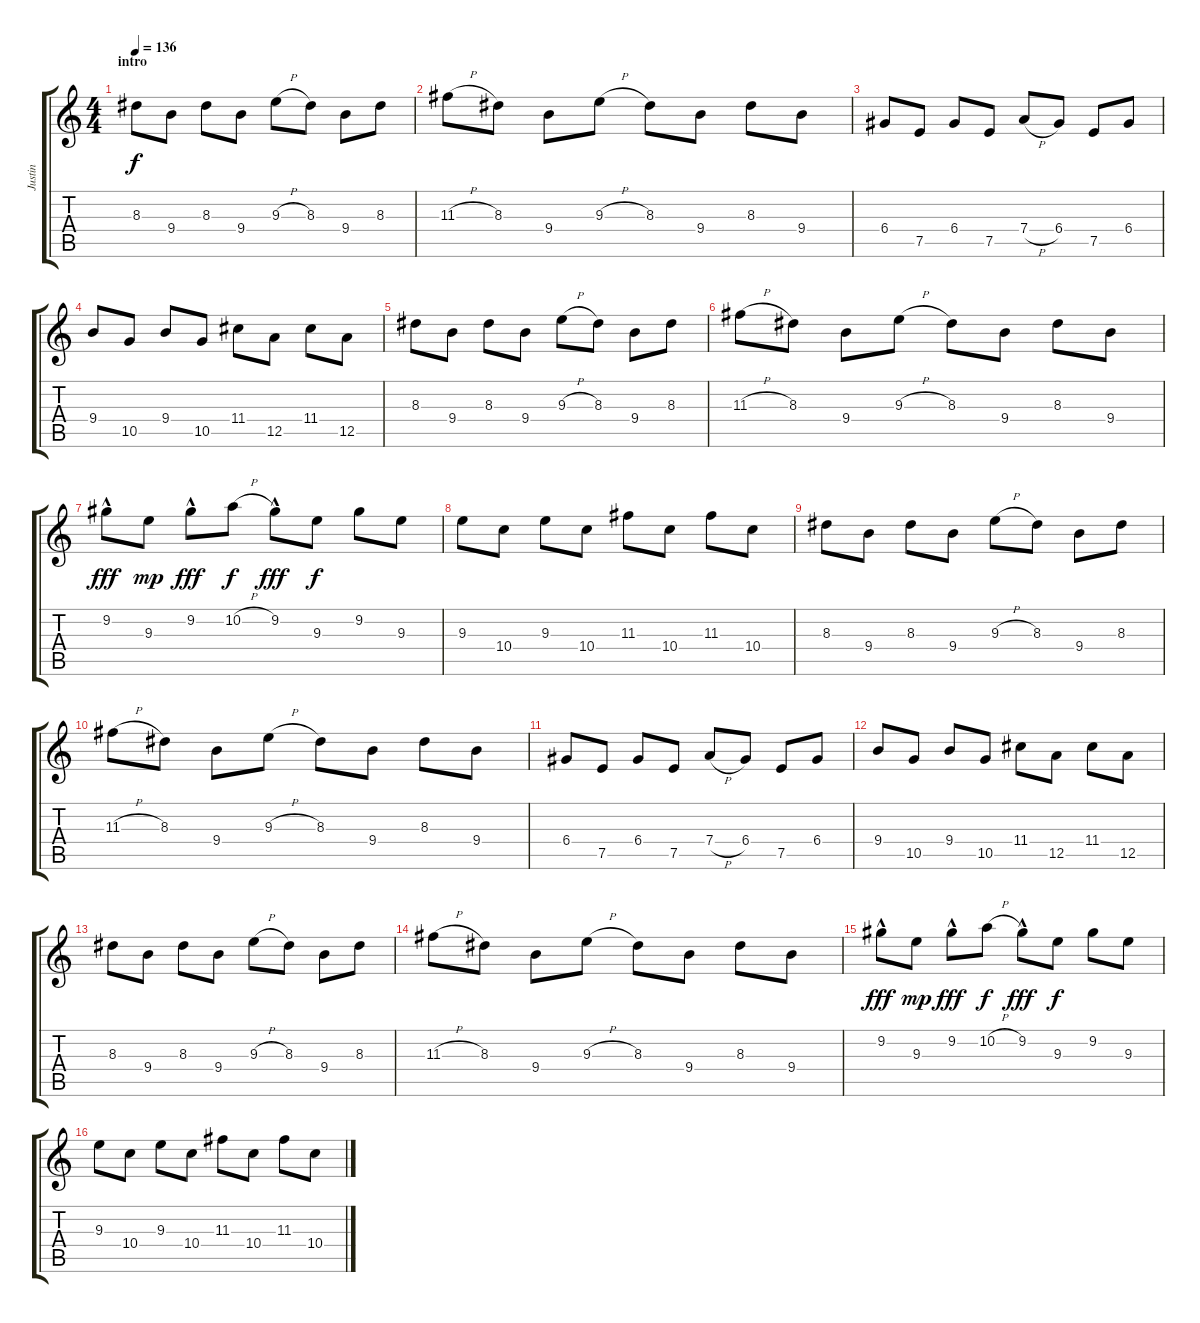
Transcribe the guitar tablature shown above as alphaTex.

\track ("Justin" "Justin") {instrument electricguitarclean}
\staff {score tabs}
\tuning (E4 B3 G3 D3 A2 E2) {hide}
\ts (4 4)
\section ("" "intro")
\tempo 136
\clef g2
\ks c
8.3.8{dy f volume 1 instrument electricguitarclean} 9.4.8 8.3.8 9.4.8 9.3{h}.8{volume 4} 8.3.8 9.4.8 8.3.8 |
11.3{h}.8 8.3.8 9.4.8 9.3{h}.8 8.3.8 9.4.8 8.3.8 9.4.8 |
6.4.8 7.5.8 6.4.8 7.5.8 7.4{h}.8 6.4.8 7.5.8 6.4.8 |
9.4.8 10.5.8 9.4.8 10.5.8 11.4.8 12.5.8 11.4.8 12.5.8 |
8.3.8 9.4.8 8.3.8 9.4.8 9.3{h}.8 8.3.8{volume 8} 9.4.8 8.3.8 |
11.3{h}.8 8.3.8 9.4.8 9.3{h}.8 8.3.8 9.4.8 8.3.8 9.4.8 |
9.2{hac}.8{dy fff} 9.3.8{dy mp} 9.2{hac}.8{dy fff} 10.2{h}.8{dy f} 9.2{hac}.8{dy fff} 9.3.8{dy f} 9.2.8 9.3.8 |
9.3.8 10.4.8 9.3.8 10.4.8 11.3.8 10.4.8 11.3.8 10.4.8 |
8.3.8 9.4.8 8.3.8 9.4.8 9.3{h}.8 8.3.8 9.4.8{volume 15} 8.3.8 |
11.3{h}.8 8.3.8 9.4.8 9.3{h}.8 8.3.8 9.4.8 8.3.8 9.4.8 |
6.4.8 7.5.8 6.4.8 7.5.8 7.4{h}.8 6.4.8 7.5.8 6.4.8 |
9.4.8 10.5.8 9.4.8 10.5.8 11.4.8 12.5.8 11.4.8 12.5.8 |
8.3.8 9.4.8 8.3.8 9.4.8 9.3{h}.8 8.3.8 9.4.8 8.3.8 |
11.3{h}.8 8.3.8 9.4.8 9.3{h}.8 8.3.8 9.4.8 8.3.8 9.4.8 |
9.2{hac}.8{dy fff} 9.3.8{dy mp} 9.2{hac}.8{dy fff} 10.2{h}.8{dy f} 9.2{hac}.8{dy fff} 9.3.8{dy f} 9.2.8 9.3.8 |
9.3.8 10.4.8 9.3.8 10.4.8 11.3.8 10.4.8 11.3.8 10.4.8
